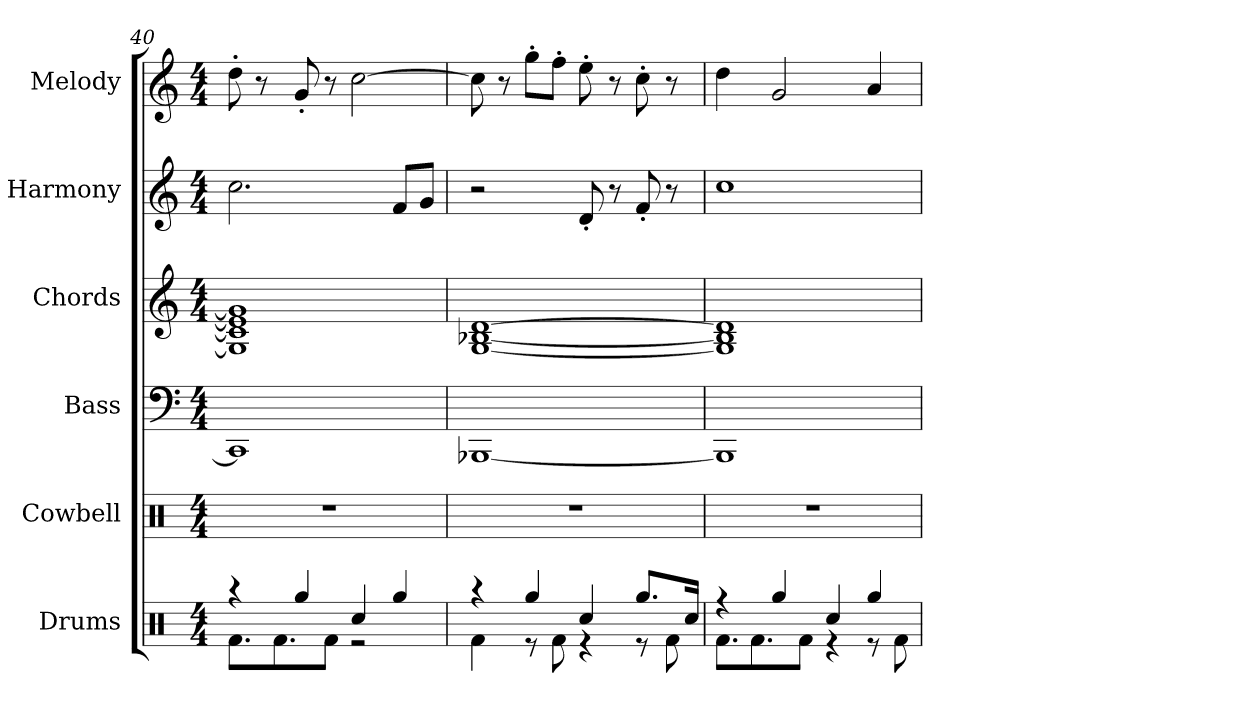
**kern	**kern	**kern	**kern	**kern	**kern
*part6	*part5	*part4	*part3	*part2	*part1
*staff6	*staff5	*staff4	*staff3	*staff2	*staff1
*I"Drums	*I"Cowbell	*I"Bass	*I"Chords	*I"Harmony	*I"Melody
*I'Drums	*I'Cwb.	*I'Bass	*I'Chords	*I'Harmony	*I'Melody
*clefX	*clefX	*clefF4	*clefG2	*clefG2	*clefG2
*k[]	*k[]	*k[]	*k[]	*k[]	*k[]
*M4/4	*M4/4	*M4/4	*M4/4	*M4/4	*M4/4
=40	=40	=40	=40	=40	=40
*^	*	*	*	*	*
4r	8.Rf\L	1r	1CC]	1G] 1c] 1e] 1g]	2.cc\	8dd'\
.	.	.	.	.	.	8r
.	8.Rf\	.	.	.	.	.
4Rgg/	.	.	.	.	.	8g'/
.	8Rf\J	.	.	.	.	8r
4Rcc/	2r	.	.	.	.	[2cc\
4Rgg/	.	.	.	.	8f/L	.
.	.	.	.	.	8g/J	.
=41	=41	=41	=41	=41	=41	=41
4r	4Rf\	1r	[1BBB-X	[1G [1B-X [1d	2r	8cc\]
.	.	.	.	.	.	8r
4Rgg/	8r	.	.	.	.	8gg'\L
.	8Rf\	.	.	.	.	8ff'\J
4Rcc/	4r	.	.	.	8d'/	8ee'\
.	.	.	.	.	8r	8r
8.Rgg/L	8r	.	.	.	8f'/	8cc'\
.	8Rf\	.	.	.	8r	8r
16Rcc/Jk	.	.	.	.	.	.
=42	=42	=42	=42	=42	=42	=42
4r	8.Rf\L	1r	1BBB-]	1G] 1B-] 1d]	1cc	4dd\
.	8.Rf\	.	.	.	.	.
4Rgg/	.	.	.	.	.	2g/
.	8Rf\J	.	.	.	.	.
4Rcc/	4r	.	.	.	.	.
4Rgg/	8r	.	.	.	.	4a/
.	8Rf\	.	.	.	.	.
*v	*v	*	*	*	*	*
=	=	=	=	=	=
*-	*-	*-	*-	*-	*-
